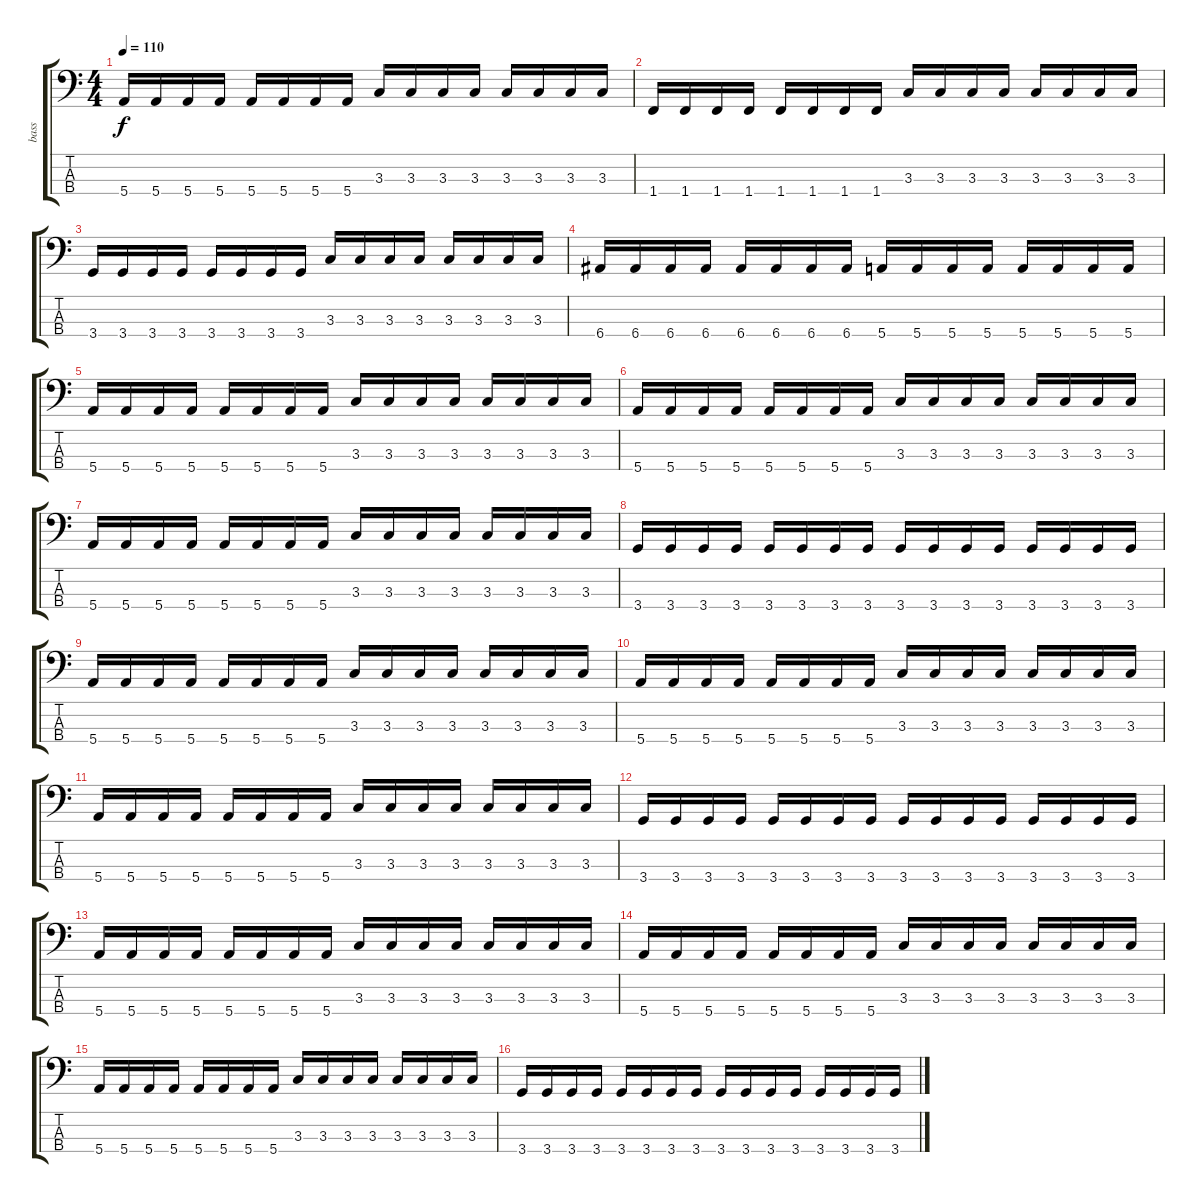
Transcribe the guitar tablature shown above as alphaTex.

\track ("bass" "bass") {instrument electricbassfinger}
\staff {score tabs}
\tuning (G2 D2 A1 E1) {hide}
\ts (4 4)
\tempo 110
\clef f4
\ks c
5.4.16{dy f} 5.4.16 5.4.16 5.4.16 5.4.16 5.4.16 5.4.16 5.4.16 3.3.16 3.3.16 3.3.16 3.3.16 3.3.16 3.3.16 3.3.16 3.3.16 |
1.4.16 1.4.16 1.4.16 1.4.16 1.4.16 1.4.16 1.4.16 1.4.16 3.3.16 3.3.16 3.3.16 3.3.16 3.3.16 3.3.16 3.3.16 3.3.16 |
3.4.16 3.4.16 3.4.16 3.4.16 3.4.16 3.4.16 3.4.16 3.4.16 3.3.16 3.3.16 3.3.16 3.3.16 3.3.16 3.3.16 3.3.16 3.3.16 |
6.4.16 6.4.16 6.4.16 6.4.16 6.4.16 6.4.16 6.4.16 6.4.16 5.4.16 5.4.16 5.4.16 5.4.16 5.4.16 5.4.16 5.4.16 5.4.16 |
5.4.16 5.4.16 5.4.16 5.4.16 5.4.16 5.4.16 5.4.16 5.4.16 3.3.16 3.3.16 3.3.16 3.3.16 3.3.16 3.3.16 3.3.16 3.3.16 |
5.4.16 5.4.16 5.4.16 5.4.16 5.4.16 5.4.16 5.4.16 5.4.16 3.3.16 3.3.16 3.3.16 3.3.16 3.3.16 3.3.16 3.3.16 3.3.16 |
5.4.16 5.4.16 5.4.16 5.4.16 5.4.16 5.4.16 5.4.16 5.4.16 3.3.16 3.3.16 3.3.16 3.3.16 3.3.16 3.3.16 3.3.16 3.3.16 |
3.4.16 3.4.16 3.4.16 3.4.16 3.4.16 3.4.16 3.4.16 3.4.16 3.4.16 3.4.16 3.4.16 3.4.16 3.4.16 3.4.16 3.4.16 3.4.16 |
5.4.16 5.4.16 5.4.16 5.4.16 5.4.16 5.4.16 5.4.16 5.4.16 3.3.16 3.3.16 3.3.16 3.3.16 3.3.16 3.3.16 3.3.16 3.3.16 |
5.4.16 5.4.16 5.4.16 5.4.16 5.4.16 5.4.16 5.4.16 5.4.16 3.3.16 3.3.16 3.3.16 3.3.16 3.3.16 3.3.16 3.3.16 3.3.16 |
5.4.16 5.4.16 5.4.16 5.4.16 5.4.16 5.4.16 5.4.16 5.4.16 3.3.16 3.3.16 3.3.16 3.3.16 3.3.16 3.3.16 3.3.16 3.3.16 |
3.4.16 3.4.16 3.4.16 3.4.16 3.4.16 3.4.16 3.4.16 3.4.16 3.4.16 3.4.16 3.4.16 3.4.16 3.4.16 3.4.16 3.4.16 3.4.16 |
5.4.16 5.4.16 5.4.16 5.4.16 5.4.16 5.4.16 5.4.16 5.4.16 3.3.16 3.3.16 3.3.16 3.3.16 3.3.16 3.3.16 3.3.16 3.3.16 |
5.4.16 5.4.16 5.4.16 5.4.16 5.4.16 5.4.16 5.4.16 5.4.16 3.3.16 3.3.16 3.3.16 3.3.16 3.3.16 3.3.16 3.3.16 3.3.16 |
5.4.16 5.4.16 5.4.16 5.4.16 5.4.16 5.4.16 5.4.16 5.4.16 3.3.16 3.3.16 3.3.16 3.3.16 3.3.16 3.3.16 3.3.16 3.3.16 |
3.4.16 3.4.16 3.4.16 3.4.16 3.4.16 3.4.16 3.4.16 3.4.16 3.4.16 3.4.16 3.4.16 3.4.16 3.4.16 3.4.16 3.4.16 3.4.16
